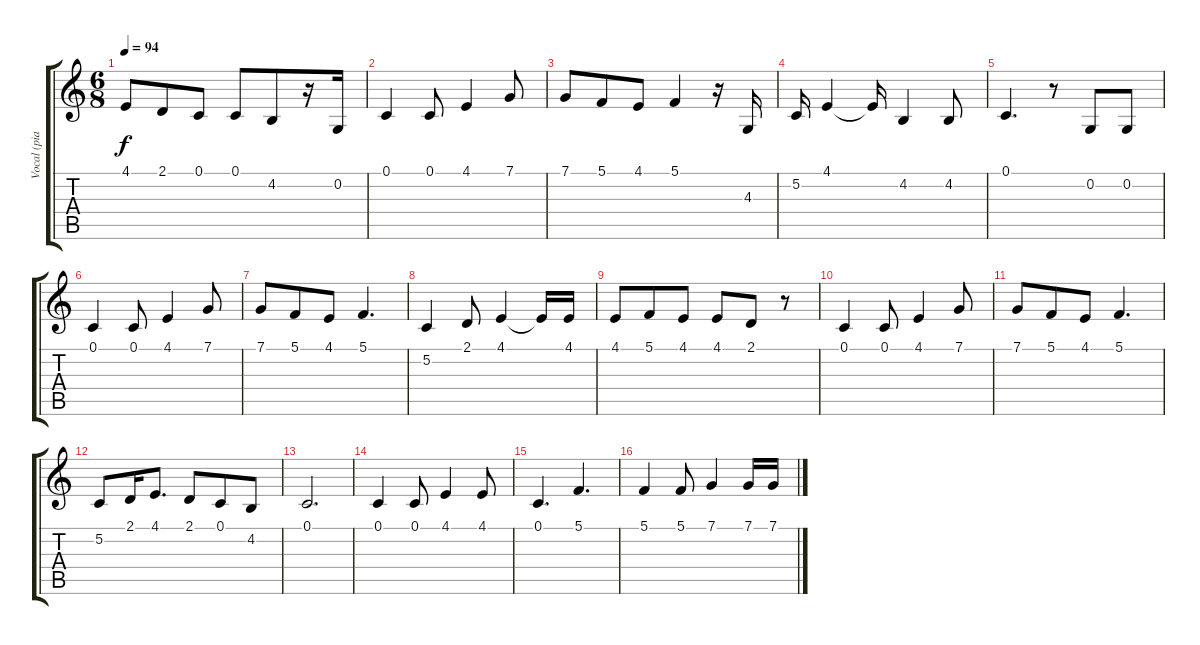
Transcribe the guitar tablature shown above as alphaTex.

\track ("Vocal (piano)" "Vocal (pia") {instrument acousticgrandpiano}
\staff {score tabs}
\tuning (C4 G3 Eb3 Bb2 F2 C2) {hide}
\ts (6 8)
\tempo 94
\clef g2
\ks c
4.1.8{dy f} 2.1.8 0.1.8 0.1.8 4.2.8 r.16 0.2.16 |
0.1.4 0.1.8 4.1.4 7.1.8 |
7.1.8 5.1.8 4.1.8 5.1.4 r.16 4.3.16 |
5.2.16 4.1.4 4.1{t}.16 4.2.4 4.2.8 |
0.1.4{d} r.8 0.2.8 0.2.8 |
0.1.4 0.1.8 4.1.4 7.1.8 |
7.1.8 5.1.8 4.1.8 5.1.4{d} |
5.2.4 2.1.8 4.1.4 4.1{t}.16 4.1.16 |
4.1.8 5.1.8 4.1.8 4.1.8 2.1.8 r.8 |
0.1.4 0.1.8 4.1.4 7.1.8 |
7.1.8 5.1.8 4.1.8 5.1.4{d} |
5.2.8 2.1.16 4.1.8{d} 2.1.8 0.1.8 4.2.8 |
0.1.2{d} |
0.1.4 0.1.8 4.1.4 4.1.8 |
0.1.4{d} 5.1.4{d} |
5.1.4 5.1.8 7.1.4 7.1.16 7.1.16
